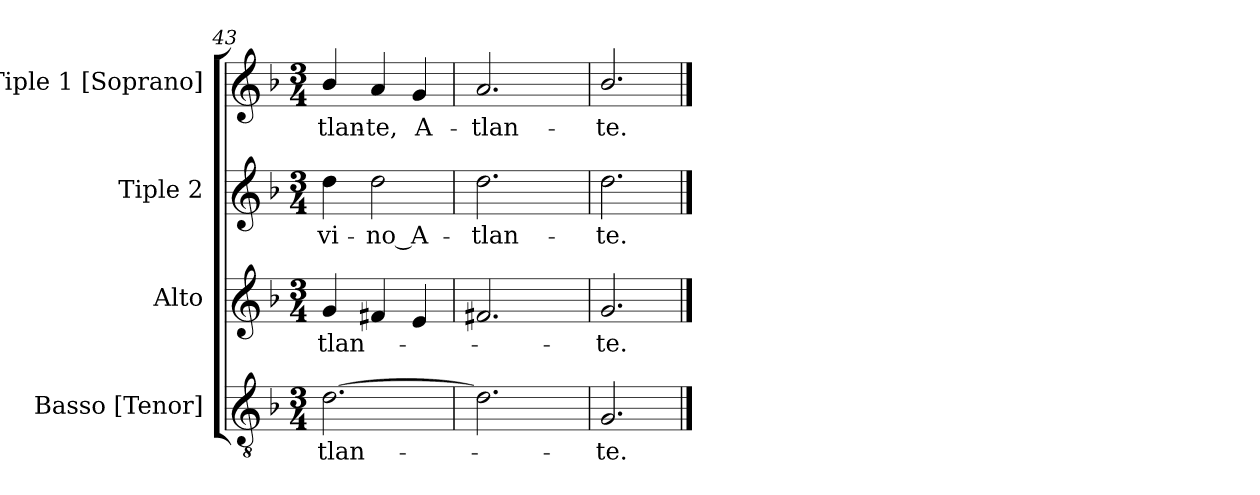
**kern	**text	**kern	**text	**kern	**text	**kern	**text
*part4	*part4	*part3	*part3	*part2	*part2	*part1	*part1
*staff4	*staff4	*staff3	*staff3	*staff2	*staff2	*staff1	*staff1
*I"Basso [Tenor]	*	*I"Alto	*	*I"Tiple 2	*	*I"Tiple 1 [Soprano]	*
*I'T.	*	*I'A.	*	*	*	*I'S.	*
*clefGv2	*	*clefG2	*	*clefG2	*	*clefG2	*
*ITrd7c12	*	*	*	*	*	*	*
*k[b-]	*	*k[b-]	*	*k[b-]	*	*k[b-]	*
*F:	*	*F:	*	*F:	*	*F:	*
*M3/4	*	*M3/4	*	*M3/4	*	*M3/4	*
=43	=43	=43	=43	=43	=43	=43	=43
!	!LO:LY:b:color=#000000	!	!	!	!	!	!
!	!	!	!LO:LY:b:color=#000000	!	!	!	!
!	!	!	!	!	!LO:LY:b:color=#000000	!	!
!	!	!	!	!	!	!	!LO:LY:b:color=#000000
[2.Di\	-tlan-	4gi/	-tlan-	4ddi\	-vi-	4b-i/	-tlan-
!	!	!	!	!	!LO:LY:b:color=#000000	!	!
!	!	!	!	!	!	!	!LO:LY:b:color=#000000
.	.	4f#Xi/	.	2ddi\	-no_A-	4ai/	-te,
!	!	!	!	!	!	!	!LO:LY:b:color=#000000
.	.	4ei/	.	.	.	4gi/	A-
=44	=44	=44	=44	=44	=44	=44	=44
!	!	!	!	!	!LO:LY:b:color=#000000	!	!
!	!	!	!	!	!	!	!LO:LY:b:color=#000000
2.Di\]	.	2.f#Xi/	.	2.ddi\	-tlan-	2.ai/	-tlan-
=45	=45	=45	=45	=45	=45	=45	=45
!	!LO:LY:b:color=#000000	!	!	!	!	!	!
!	!	!	!LO:LY:b:color=#000000	!	!	!	!
!	!	!	!	!	!LO:LY:b:color=#000000	!	!
!	!	!	!	!	!	!	!LO:LY:b:color=#000000
2.GGi/	-te.	2.gi/	-te.	2.ddi\	-te.	2.b-i/	-te.
==	==	==	==	==	==	==	==
*-	*-	*-	*-	*-	*-	*-	*-
